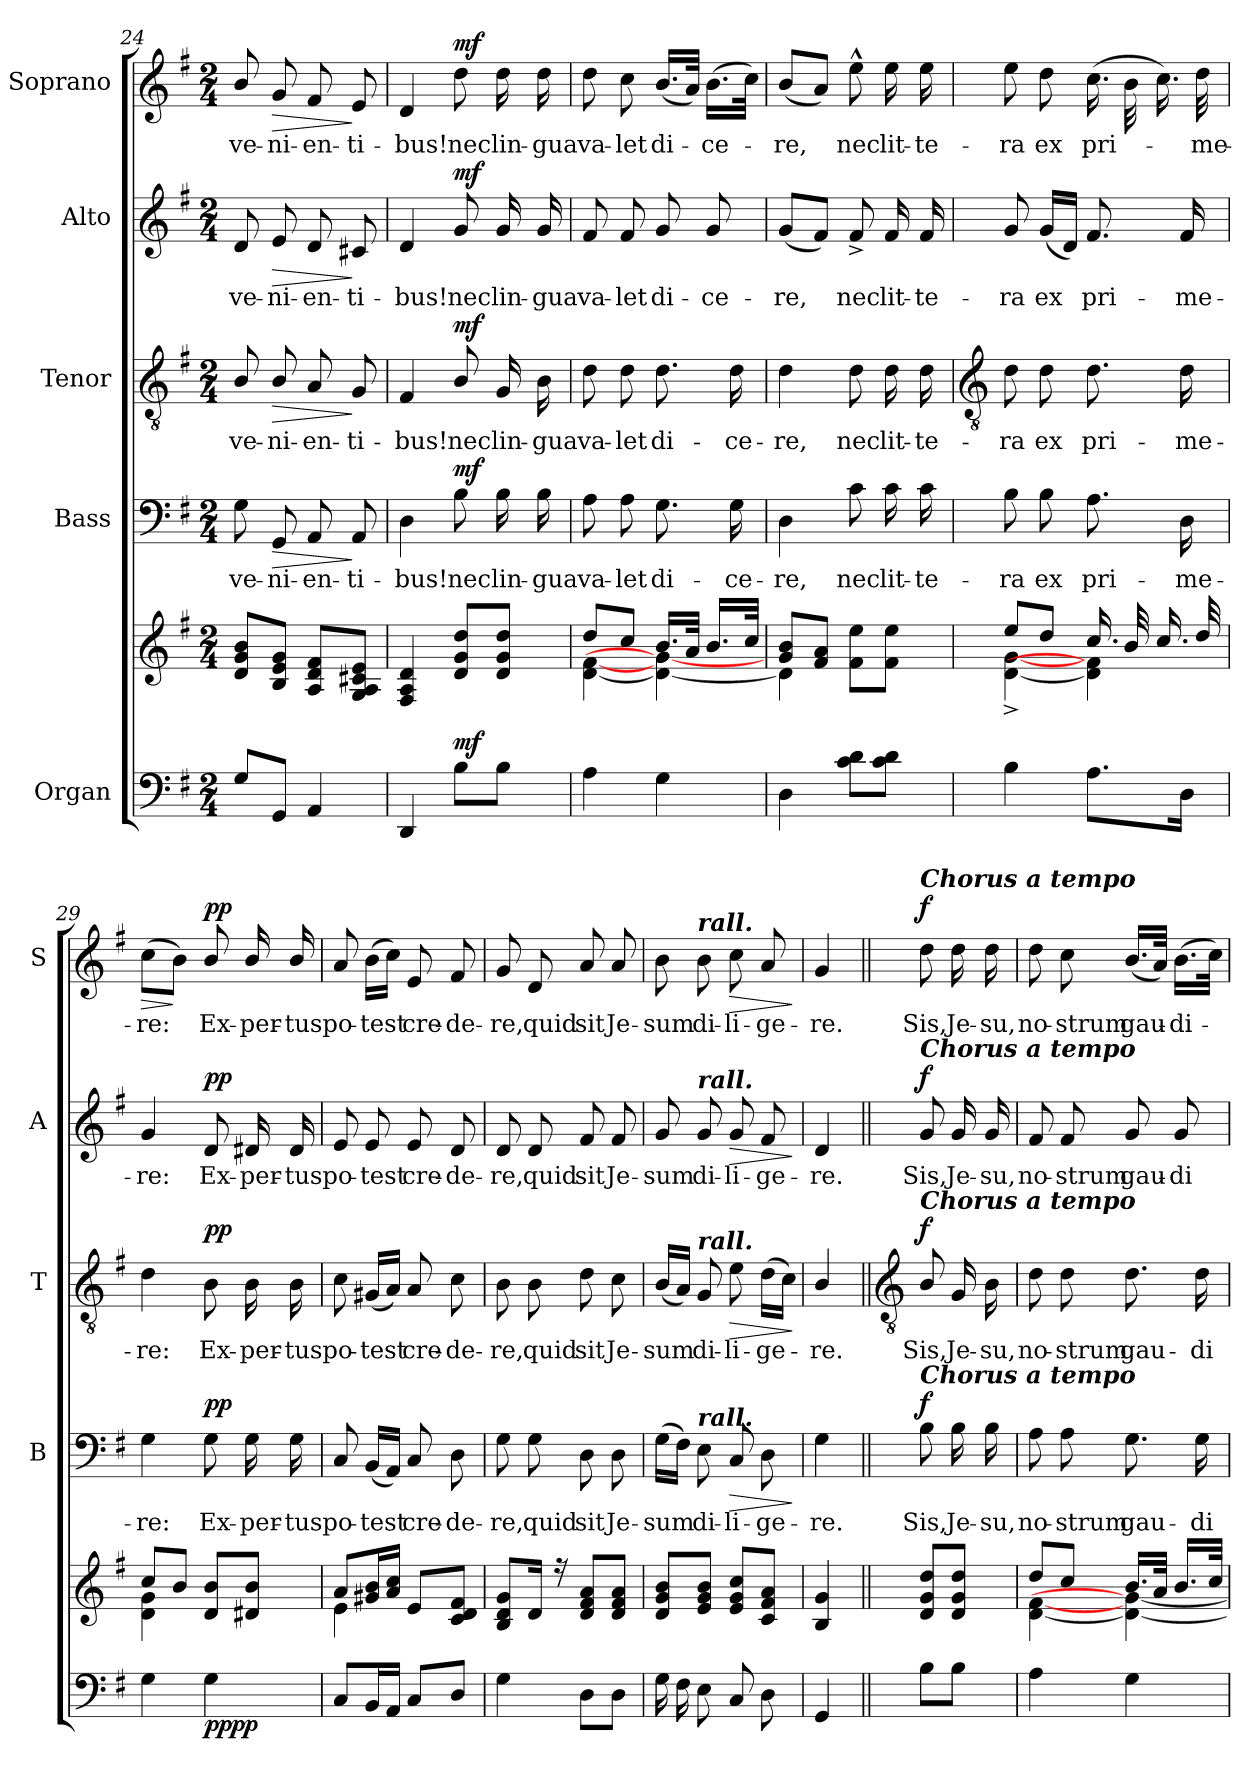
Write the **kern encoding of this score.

**kern	**kern	**dynam	**kern	**text	**dynam	**kern	**text	**dynam	**kern	**text	**dynam	**kern	**text	**dynam
*part5	*part5	*part5	*part4	*part4	*part4	*part3	*part3	*part3	*part2	*part2	*part2	*part1	*part1	*part1
*staff6	*staff5	*staff5/6	*staff4	*staff4	*staff4	*staff3	*staff3	*staff3	*staff2	*staff2	*staff2	*staff1	*staff1	*staff1
*I"Organ	*	*	*I"Bass	*	*	*I"Tenor	*	*	*I"Alto	*	*	*I"Soprano	*	*
*	*	*	*I'B	*	*	*I'T	*	*	*I'A	*	*	*I'S	*	*
*clefF4	*clefG2	*	*clefF4	*	*	*clefGv2	*	*	*clefG2	*	*	*clefG2	*	*
*k[f#]	*k[f#]	*	*k[f#]	*	*	*k[f#]	*	*	*k[f#]	*	*	*k[f#]	*	*
*G:	*G:	*	*G:	*	*	*G:	*	*	*G:	*	*	*G:	*	*
*M2/4	*M2/4	*	*M2/4	*	*	*M2/4	*	*	*M2/4	*	*	*M2/4	*	*
=24	=24	=24	=24	=24	=24	=24	=24	=24	=24	=24	=24	=24	=24	=24
*	*^	*	*	*	*	*	*	*	*	*	*	*	*	*
!	!	!LO:N:vis=1	!	!	!LO:LY:b	!	!	!LO:LY:b	!	!	!LO:LY:b	!	!	!LO:LY:b	!
8GL	8d/ 8g/ 8b/L	2ryy	.	8G	-ve-	.	8B/	-ve-	.	8d	-ve-	.	8b/	-ve-	.
!	!	!	!	!	!LO:LY:b	!LO:HP:b	!	!LO:LY:b	!LO:HP:b	!	!LO:LY:b	!LO:HP:b	!	!LO:LY:b	!LO:HP:b
8GGJ	8B 8e 8gJ	.	.	8GG	-ni-	>	8B/	-ni-	>	8e	-ni-	>	8g	-ni-	>
!	!	!	!	!	!LO:LY:b	!	!	!LO:LY:b	!	!	!LO:LY:b	!	!	!LO:LY:b	!
4AA	8A 8d 8f#L	.	.	8AA	-en-	.	8A	-en-	.	8d	-en-	.	8f#	-en-	.
!	!	!	!	!	!LO:LY:b	!	!	!LO:LY:b	!	!	!LO:LY:b	!	!	!LO:LY:b	!
.	8G 8A 8c#X 8eJ	.	.	8AA	-ti-	]	8G	-ti-	]	8c#X	-ti-	]	8e	-ti-	]
=25	=25	=25	=25	=25	=25	=25	=25	=25	=25	=25	=25	=25	=25	=25	=25
!	!	!LO:N:vis=1	!	!	!LO:LY:b	!	!	!LO:LY:b	!	!	!LO:LY:b	!	!	!LO:LY:b	!
4DD	4F# 4A 4d	2ryy	.	4D	-bus!	.	4F#	-bus!	.	4d	-bus!	.	4d	-bus!	.
!	!	!	!LO:DY:b	!	!LO:LY:b	!LO:DY:b	!	!LO:LY:b	!LO:DY:b	!	!LO:LY:b	!LO:DY:b	!	!LO:LY:b	!LO:DY:b
8BL	8d 8g 8ddL	.	mf	8B	nec	mf	8B/	nec	mf	8g	nec	mf	8dd	nec	mf
!	!	!	!	!	!LO:LY:b	!	!	!LO:LY:b	!	!	!LO:LY:b	!	!	!LO:LY:b	!
8BJ	8d 8g 8ddJ	.	.	16B	lin-	.	16G	lin-	.	16g	lin-	.	16dd	lin-	.
!	!	!	!	!	!LO:LY:b	!	!	!LO:LY:b	!	!	!LO:LY:b	!	!	!LO:LY:b	!
.	.	.	.	16B	-gua	.	16B	-gua	.	16g	-gua	.	16dd	-gua	.
=26	=26	=26	=26	=26	=26	=26	=26	=26	=26	=26	=26	=26	=26	=26	=26
!	!	!	!	!	!LO:LY:b	!	!	!LO:LY:b	!	!	!LO:LY:b	!	!	!LO:LY:b	!
4A	8dd/L	[4d\ [4f#\	.	8A	va-	.	8d	va-	.	8f#	va-	.	8dd	va-	.
!	!	!	!	!	!LO:LY:b	!	!	!LO:LY:b	!	!	!LO:LY:b	!	!	!LO:LY:b	!
.	8cc/J	.	.	8A	-let	.	8d	-let	.	8f#	-let	.	8cc	-let	.
!	!	!	!	!	!LO:LY:b	!	!	!LO:LY:b	!	!	!LO:LY:b	!	!	!LO:LY:b	!
4G	16.bLL	4d\_ 4g\_	.	8.G	di-	.	8.d	di-	.	8g	di-	.	(<16.bLL	di-	.
.	32aJJ	.	.	.	.	.	.	.	.	.	.	.	32aJJ)	.	.
!	!	!	!	!	!	!	!	!	!	!	!LO:LY:b	!	!	!LO:LY:b	!
.	16.b/LL	.	.	.	.	.	.	.	.	8g	-ce-	.	(>16.bLL	ce-	.
!	!	!	!	!	!LO:LY:b	!	!	!LO:LY:b	!	!	!	!	!	!	!
.	.	.	.	16G	-ce-	.	16d	-ce-	.	.	.	.	.	.	.
.	32cc/JJ	.	.	.	.	.	.	.	.	.	.	.	32ccJJ)	.	.
=27	=27	=27	=27	=27	=27	=27	=27	=27	=27	=27	=27	=27	=27	=27	=27
!	!	!	!	!	!LO:LY:b	!	!	!LO:LY:b	!	!	!LO:LY:b	!	!	!LO:LY:b	!
4D	8g 8bL	4d\]	.	4D	-re,	.	4d	-re,	.	(<8gL	-re,	.	(<8bL	re,	.
.	8f# 8aJ	.	.	.	.	.	.	.	.	8f#J)	.	.	8aJ)	.	.
!	!	!	!	!	!LO:LY:b	!	!	!LO:LY:b	!	!	!LO:LY:b	!	!	!LO:LY:b	!
8c 8dL	8f# 8eeL	4ryy	.	8c	nec	.	8d	nec	.	8f#^	nec	.	8ee^^	nec	.
!	!	!	!	!	!LO:LY:b	!	!	!LO:LY:b	!	!	!LO:LY:b	!	!	!LO:LY:b	!
8c 8dJ	8f# 8eeJ	.	.	16c	lit-	.	16d	lit-	.	16f#	lit-	.	16ee	lit-	.
!	!	!	!	!	!LO:LY:b	!	!	!LO:LY:b	!	!	!LO:LY:b	!	!	!LO:LY:b	!
.	.	.	.	16c	-te-	.	16d	-te-	.	16f#	-te-	.	16ee	-te-	.
!!LO:LB:g=z
=28	=28	=28	=28	=28	=28	=28	=28	=28	=28	=28	=28	=28	=28	=28	=28
*	*	*	*	*	*	*	*clefGv2	*	*	*	*	*	*	*	*
!	!	!	!	!	!LO:LY:b	!	!	!LO:LY:b	!	!	!LO:LY:b	!	!	!LO:LY:b	!
4B	8ee/L	[4d\^ [4g\^	.	8B	-ra	.	8d	-ra	.	8g	-ra	.	8ee	-ra	.
!	!	!	!	!	!LO:LY:b	!	!	!LO:LY:b	!	!	!LO:LY:b	!	!	!LO:LY:b	!
.	8dd/J	.	.	8B	ex	.	8d	ex	.	(16gLL	ex	.	8dd	ex	.
.	.	.	.	.	.	.	.	.	.	16dJJ)	.	.	.	.	.
!	!	!	!	!	!LO:LY:b	!	!	!LO:LY:b	!	!	!LO:LY:b	!	!	!LO:LY:b	!
8.AL	16.cc/LL	4d\] 4f#\]	.	8.A	pri-	.	8.d	pri-	.	8.f#	pri-	.	(>16.ccLL	pri-	.
.	32b/L	.	.	.	.	.	.	.	.	.	.	.	32bL	.	.
.	16.cc/	.	.	.	.	.	.	.	.	.	.	.	16.ccJJ)	.	.
!	!	!	!	!	!LO:LY:b	!	!	!LO:LY:b	!	!	!LO:LY:b	!	!	!	!
16DJ	.	.	.	16D	-me-	.	16d	-me-	.	16f#	-me-	.	.	.	.
!	!	!	!	!	!	!	!	!	!	!	!	!	!	!LO:LY:b	!
.	32dd/JJ	.	.	.	.	.	.	.	.	.	.	.	32dd	me-	.
=29	=29	=29	=29	=29	=29	=29	=29	=29	=29	=29	=29	=29	=29	=29	=29
!	!	!	!	!	!LO:LY:b	!	!	!LO:LY:b	!	!	!LO:LY:b	!	!	!LO:LY:b	!LO:HP:b
4G	8cc/L	4d\ 4g\	.	4G	-re:	.	4d	-re:	.	4g	-re:	.	(>8ccL	-re:	>
.	8b/J	.	.	.	.	.	.	.	.	.	.	.	8bJ)	.	]
!	!	!	!LO:DY:b=2	!	!LO:LY:b	!	!	!LO:LY:b	!	!	!LO:LY:b	!	!	!LO:LY:b	!
!	!	!	!LO:DY:n=1:b	!	!	!LO:DY:b	!	!	!LO:DY:b	!	!	!LO:DY:b	!	!	!LO:DY:b
4G	8d 8bL	4ryy	pp pp	8G	Ex-	pp	8B	Ex-	pp	8d	Ex-	pp	8b/	Ex-	pp
!	!	!	!	!	!LO:LY:b	!	!	!LO:LY:b	!	!	!LO:LY:b	!	!	!LO:LY:b	!
.	8d#X 8bJ	.	.	16G	-per-	.	16B	-per-	.	16d#X	-per-	.	16b/	-per-	.
!	!	!	!	!	!LO:LY:b	!	!	!LO:LY:b	!	!	!LO:LY:b	!	!	!LO:LY:b	!
.	.	.	.	16G	-tus	.	16B	-tus	.	16d#	-tus	.	16b/	-tus	.
=30	=30	=30	=30	=30	=30	=30	=30	=30	=30	=30	=30	=30	=30	=30	=30
!	!	!	!	!	!LO:LY:b	!	!	!LO:LY:b	!	!	!LO:LY:b	!	!	!LO:LY:b	!
8CL	8aL	4e\	.	8C	po-	.	8c	po-	.	8e	po-	.	8a	po-	.
!	!	!	!	!	!LO:LY:b	!	!	!LO:LY:b	!	!	!LO:LY:b	!	!	!LO:LY:b	!
16BBL	16g#X 16bL	.	.	(<16BBLL	-test	.	(<16G#XLL	-test	.	8e	-test	.	(>16bLL	-test	.
16AAJJ	16a 16ccJJ	.	.	16AAJJ)	.	.	16AJJ)	.	.	.	.	.	16ccJJ)	.	.
!	!	!	!	!	!LO:LY:b	!	!	!LO:LY:b	!	!	!LO:LY:b	!	!	!LO:LY:b	!
8CL	8eL	4ryy	.	8C	cre-	.	8A	cre-	.	8e	cre-	.	8e	cre-	.
!	!	!	!	!	!LO:LY:b	!	!	!LO:LY:b	!	!	!LO:LY:b	!	!	!LO:LY:b	!
8DJ	8c 8d 8f#J	.	.	8D	-de-	.	8c	-de-	.	8d	-de-	.	8f#	-de-	.
=31	=31	=31	=31	=31	=31	=31	=31	=31	=31	=31	=31	=31	=31	=31	=31
!	!	!	!	!	!LO:LY:b	!	!	!LO:LY:b	!	!	!LO:LY:b	!	!	!LO:LY:b	!
4G	8B 8d 8gL	2ryy	.	8G	-re,	.	8B	-re,	.	8d	-re,	.	8g	-re,	.
!	!	!	!	!	!LO:LY:b	!	!	!LO:LY:b	!	!	!LO:LY:b	!	!	!LO:LY:b	!
.	16dJ	.	.	8G	quid	.	8B	quid	.	8d	quid	.	8d	quid	.
.	16r	.	.	.	.	.	.	.	.	.	.	.	.	.	.
!	!	!	!	!	!LO:LY:b	!	!	!LO:LY:b	!	!	!LO:LY:b	!	!	!LO:LY:b	!
8DL	8d 8f# 8aL	.	.	8D	sit	.	8d	sit	.	8f#	sit	.	8a	sit	.
!	!	!	!	!	!LO:LY:b	!	!	!LO:LY:b	!	!	!LO:LY:b	!	!	!LO:LY:b	!
8DJ	8d 8f# 8aJ	.	.	8D	Je-	.	8c	Je-	.	8f#	Je-	.	8a	Je-	.
=32	=32	=32	=32	=32	=32	=32	=32	=32	=32	=32	=32	=32	=32	=32	=32
!	!	!	!	!	!LO:LY:b	!	!	!LO:LY:b	!	!	!LO:LY:b	!	!	!LO:LY:b	!
16GLL	8d 8g 8bL	2ryy	.	(>16GLL	-sum	.	(<16BLL	-sum	.	8g	-sum	.	8b	-sum	.
16F#	.	.	.	16F#JJ)	.	.	16AJJ)	.	.	.	.	.	.	.	.
!	!	!	!	!	!	!	!	!	!	!	!	!	!LO:TX:a:Bi:t=rall.	!	!
!	!	!	!	!	!	!	!	!	!	!LO:TX:a:Bi:t=rall.	!	!	!	!	!
!	!	!	!	!	!	!	!LO:TX:a:Bi:t=rall.	!	!	!	!	!	!	!	!
!	!	!	!	!LO:TX:a:Bi:t=rall.	!	!	!	!	!	!	!	!	!	!	!
!	!	!	!	!	!LO:LY:b	!	!	!LO:LY:b	!	!	!LO:LY:b	!	!	!LO:LY:b	!
8EJ	8e 8g 8bJ	.	.	8E	di-	.	8G	di-	.	8g	di-	.	8b	di-	.
!	!	!	!	!	!LO:LY:b	!LO:HP:b	!	!LO:LY:b	!LO:HP:b	!	!LO:LY:b	!LO:HP:b	!	!LO:LY:b	!LO:HP:b
8CL	8e 8g 8ccL	.	.	8C	-li-	>	8e	-li-	>	8g	-li-	>	8cc	-li-	>
!	!	!	!	!	!LO:LY:b	!	!	!LO:LY:b	!	!	!LO:LY:b	!	!	!LO:LY:b	!
8DJ	8c 8f# 8aJ	.	.	8D	-ge-	.	(>16dLL	-ge-	.	8f#	-ge-	.	8a	-ge-	.
.	.	.	.	.	.	.	16cJJ)	.	.	.	.	.	.	.	.
*	*v	*v	*	*	*	*	*	*	*	*	*	*	*	*	*
.	.	.	.	.	]	.	.	]	.	.	]	.	.	]
=33	=33	=33	=33	=33	=33	=33	=33	=33	=33	=33	=33	=33	=33	=33
*	*^	*	*	*	*	*	*	*	*	*	*	*	*	*
!	!	!	!	!	!LO:LY:b	!	!	!LO:LY:b	!	!	!LO:LY:b	!	!	!LO:LY:b	!
4GG	4B 4g	4ryy	.	4G	-re.	.	4B/	re.	.	4d	-re.	.	4g	-re.	.
!!LO:LB:g=z
=34||	=34||	=34||	=34||	=34||	=34||	=34||	=34||	=34||	=34||	=34||	=34||	=34||	=34||	=34||	=34||
*	*	*	*	*	*	*	*clefGv2	*	*	*	*	*	*	*	*
!	!	!	!	!	!	!	!	!	!	!	!	!	!LO:TX:a:Bi:t=Chorus a tempo	!	!
!	!	!	!	!	!	!	!	!	!	!LO:TX:a:Bi:t=Chorus a tempo	!	!	!	!	!
!	!	!	!	!	!	!	!LO:TX:a:Bi:t=Chorus a tempo	!	!	!	!	!	!	!	!
!	!	!	!	!LO:TX:a:Bi:t=Chorus a tempo	!	!	!	!	!	!	!	!	!	!	!
!	!	!	!	!	!LO:LY:b	!LO:DY:b	!	!LO:LY:b	!LO:DY:b	!	!LO:LY:b	!LO:DY:b	!	!LO:LY:b	!LO:DY:b
8BL	8d 8g 8ddL	4ryy	.	8B	Sis,	f	8B/	Sis,	f	8g	Sis,	f	8dd\	Sis,	f
!	!	!	!	!	!LO:LY:b	!	!	!LO:LY:b	!	!	!LO:LY:b	!	!	!LO:LY:b	!
8BJ	8d 8g 8ddJ	.	.	16B	Je-	.	16G	Je-	.	16g	Je-	.	16dd\	Je-	.
!	!	!	!	!	!LO:LY:b	!	!	!LO:LY:b	!	!	!LO:LY:b	!	!	!LO:LY:b	!
.	.	.	.	16B	-su,	.	16B	-su,	.	16g	-su,	.	16dd	-su,	.
=35	=35	=35	=35	=35	=35	=35	=35	=35	=35	=35	=35	=35	=35	=35	=35
!	!	!	!	!	!LO:LY:b	!	!	!LO:LY:b	!	!	!LO:LY:b	!	!	!LO:LY:b	!
4A	8dd/L	[4d\ [4f#\	.	8A	no-	.	8d	no-	.	8f#	no-	.	8dd	no-	.
!	!	!	!	!	!LO:LY:b	!	!	!LO:LY:b	!	!	!LO:LY:b	!	!	!LO:LY:b	!
.	8cc/J	.	.	8A	-strum	.	8d	-strum	.	8f#	-strum	.	8cc	-strum	.
!	!	!	!	!	!LO:LY:b	!	!	!LO:LY:b	!	!	!LO:LY:b	!	!	!LO:LY:b	!
4G	16.bLL	4d\_ 4g\_	.	8.G	gau-	.	8.d	gau-	.	8g	gau-	.	(<16.bLL	gau-	.
.	32aJJ	.	.	.	.	.	.	.	.	.	.	.	32aJJ)	.	.
!	!	!	!	!	!	!	!	!	!	!	!LO:LY:b	!	!	!LO:LY:b	!
.	16.b/LL	.	.	.	.	.	.	.	.	8g	-di-	.	(>16.bLL	di-	.
!	!	!	!	!	!LO:LY:b	!	!	!LO:LY:b	!	!	!	!	!	!	!
.	.	.	.	16G	-di-	.	16d	-di-	.	.	.	.	.	.	.
.	32cc/JJ	.	.	.	.	.	.	.	.	.	.	.	32ccJJ)	.	.
*	*v	*v	*	*	*	*	*	*	*	*	*	*	*	*	*
=	=	=	=	=	=	=	=	=	=	=	=	=	=	=
*-	*-	*-	*-	*-	*-	*-	*-	*-	*-	*-	*-	*-	*-	*-
